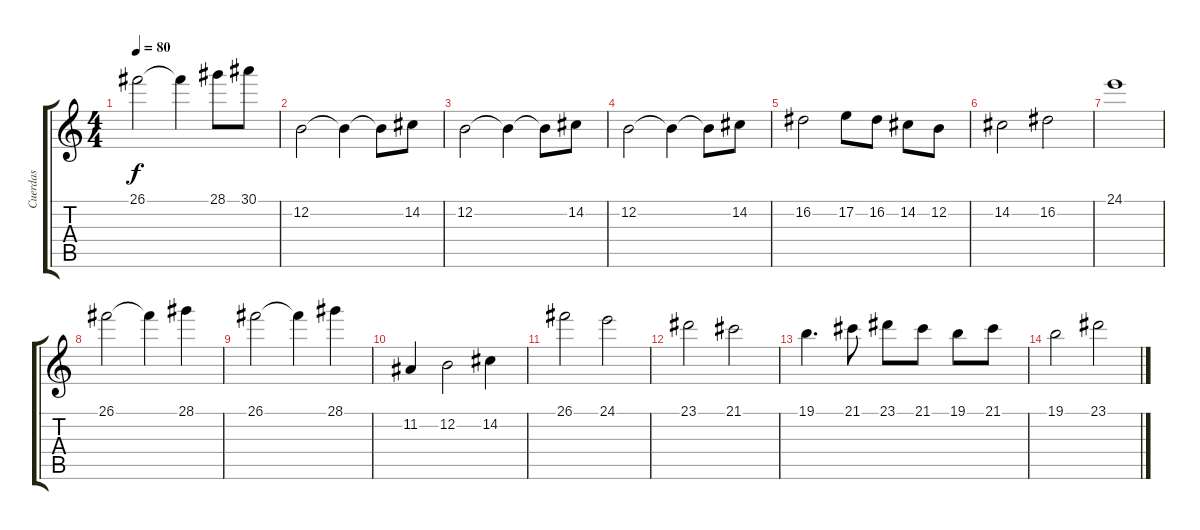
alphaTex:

\track ("Cuerdas" "Cuerdas") {instrument stringensemble1}
\staff {score tabs}
\tuning (E4 B3 G3 D3 A2 E2) {hide}
\ts (4 4)
\tempo 80
\clef g2
\ks c
26.1.2{dy f} 26.1{t}.4 28.1.8 30.1.8 |
12.2.2 12.2{t}.4 12.2{t}.8 14.2.8 |
12.2.2 12.2{t}.4 12.2{t}.8 14.2.8 |
12.2.2 12.2{t}.4 12.2{t}.8 14.2.8 |
16.2.2 17.2.8 16.2.8 14.2.8 12.2.8 |
14.2.2 16.2.2 |
24.1.1 |
26.1.2 26.1{t}.4 28.1.4 |
26.1.2 26.1{t}.4 28.1.4 |
11.2.4 12.2.2 14.2.4 |
26.1.2 24.1.2 |
23.1.2 21.1.2 |
19.1.4{d} 21.1.8 23.1.8 21.1.8 19.1.8 21.1.8 |
19.1.2 23.1.2
